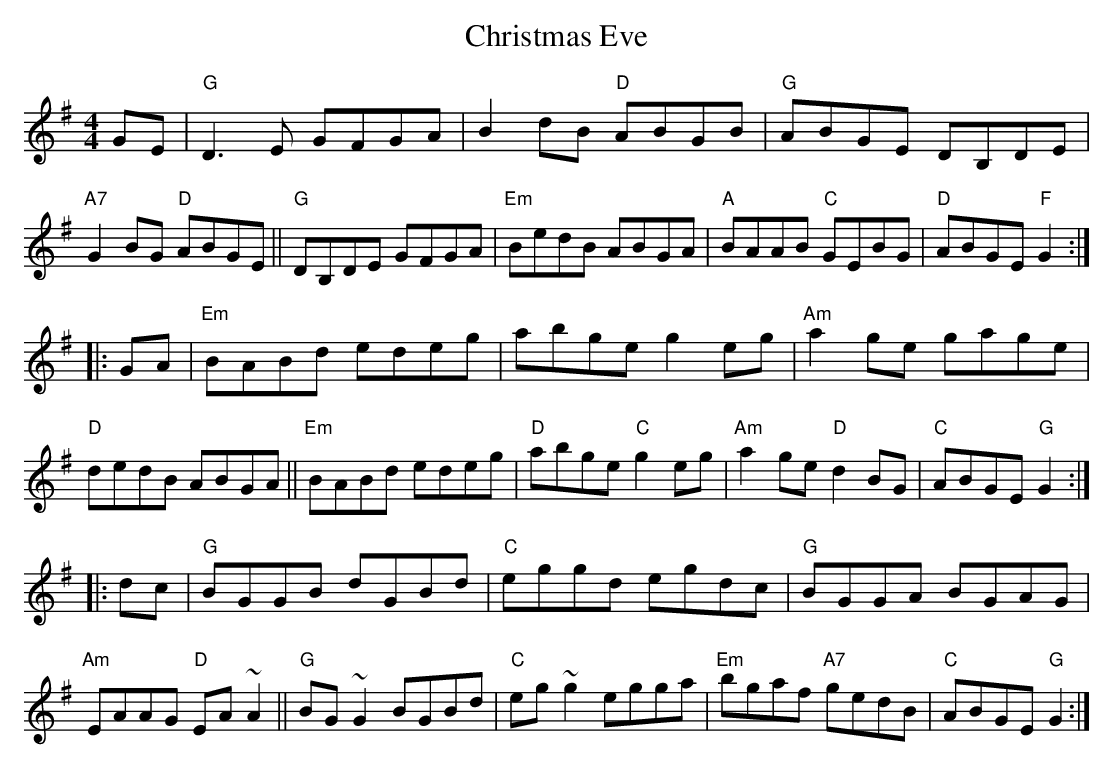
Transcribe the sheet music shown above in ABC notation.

X:1
T: Christmas Eve
M: 4/4
L: 1/8
K: G
GE |\
"G"D3E GFGA | B2dB "D"ABGB | "G"ABGE DB,DE | "A7"G2BG "D"ABGE ||\
"G"DB,DE GFGA | "Em"BedB ABGA | "A"BAAB "C"GEBG | "D"ABGE "F"G2 :|
|: GA |\
"Em"BABd edeg | abge g2eg | "Am"a2ge gage | "D"dedB ABGA ||\
"Em"BABd edeg | "D"abge "C"g2eg | "Am"a2ge "D"d2BG | "C"ABGE "G"G2 :|
|: dc |\
"G"BGGB dGBd | "C"eggd egdc | "G"BGGA BGAG | "Am"EAAG "D"EA~A2 ||\
"G"BG~G2 BGBd | "C"eg~g2 egga | "Em"bgaf "A7"gedB | "C"ABGE "G"G2 :|
